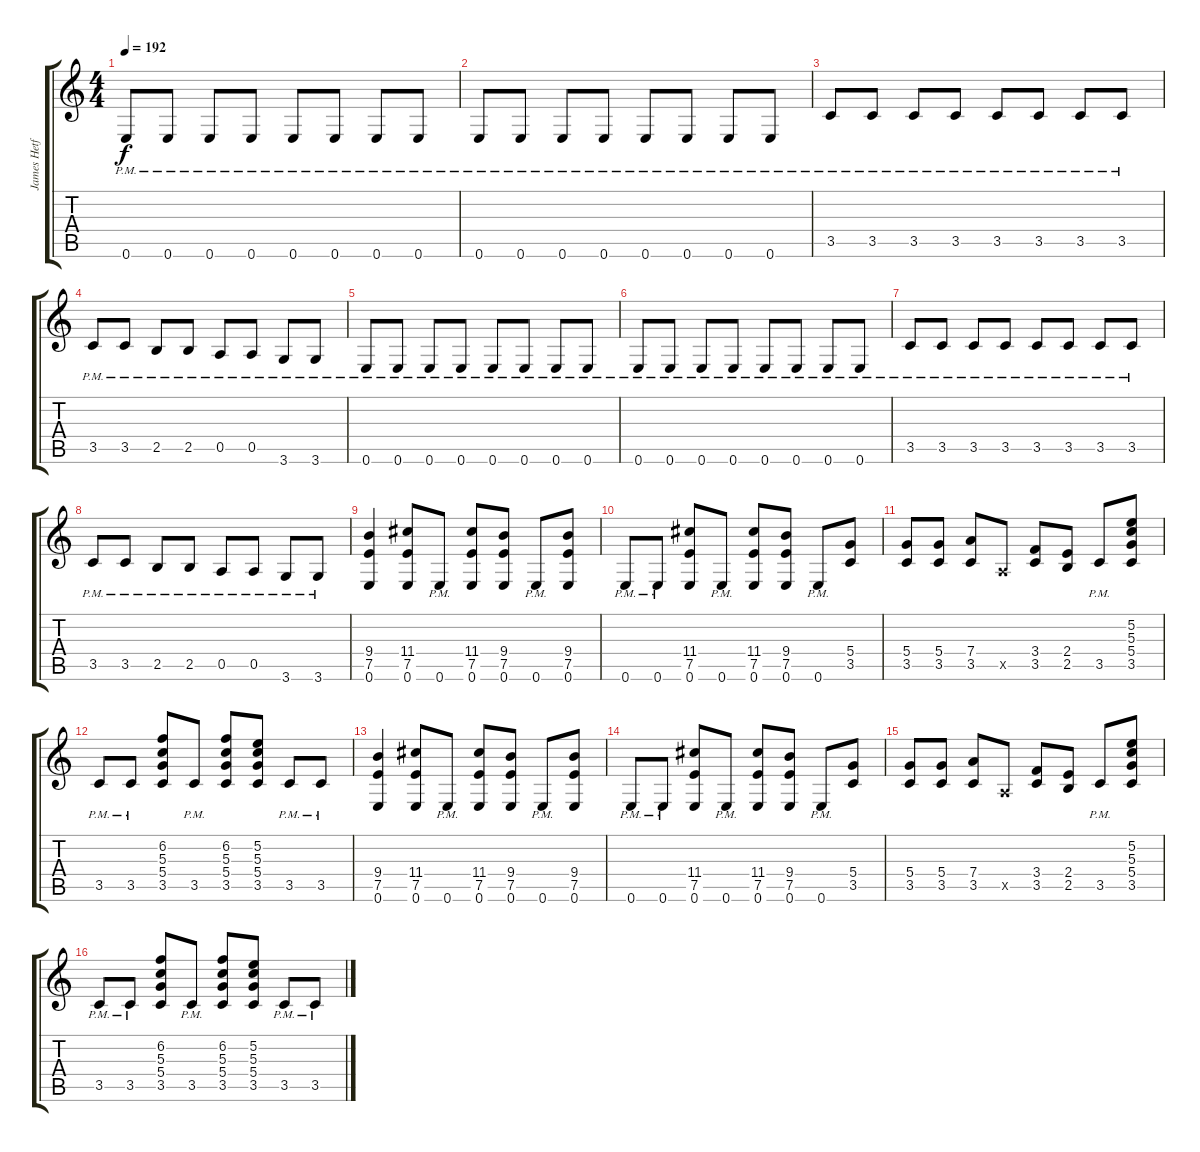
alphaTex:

\track ("James Hetfield (Guitar)" "James Hetf") {instrument distortionguitar}
\staff {score tabs}
\tuning (E4 B3 G3 D3 A2 E2) {hide}
\ts (4 4)
\tempo 192
\clef g2
\ks c
0.6{pm}.8{dy f} 0.6{pm}.8 0.6{pm}.8 0.6{pm}.8 0.6{pm}.8 0.6{pm}.8 0.6{pm}.8 0.6{pm}.8 |
0.6{pm}.8 0.6{pm}.8 0.6{pm}.8 0.6{pm}.8 0.6{pm}.8 0.6{pm}.8 0.6{pm}.8 0.6{pm}.8 |
3.5{pm}.8 3.5{pm}.8 3.5{pm}.8 3.5{pm}.8 3.5{pm}.8 3.5{pm}.8 3.5{pm}.8 3.5{pm}.8 |
3.5{pm}.8 3.5{pm}.8 2.5{pm}.8 2.5{pm}.8 0.5{pm}.8 0.5{pm}.8 3.6{pm}.8 3.6{pm}.8 |
0.6{pm}.8 0.6{pm}.8 0.6{pm}.8 0.6{pm}.8 0.6{pm}.8 0.6{pm}.8 0.6{pm}.8 0.6{pm}.8 |
0.6{pm}.8 0.6{pm}.8 0.6{pm}.8 0.6{pm}.8 0.6{pm}.8 0.6{pm}.8 0.6{pm}.8 0.6{pm}.8 |
3.5{pm}.8 3.5{pm}.8 3.5{pm}.8 3.5{pm}.8 3.5{pm}.8 3.5{pm}.8 3.5{pm}.8 3.5{pm}.8 |
3.5{pm}.8 3.5{pm}.8 2.5{pm}.8 2.5{pm}.8 0.5{pm}.8 0.5{pm}.8 3.6{pm}.8 3.6{pm}.8 |
(9.4 7.5 0.6).4 (11.4 7.5 0.6).8 0.6{pm}.8 (11.4 7.5 0.6).8 (9.4 7.5 0.6).8 0.6{pm}.8 (9.4 7.5 0.6).8 |
0.6{pm}.8 0.6{pm}.8 (11.4 7.5 0.6).8 0.6{pm}.8 (11.4 7.5 0.6).8 (9.4 7.5 0.6).8 0.6{pm}.8 (5.4 3.5).8 |
(5.4 3.5).8 (5.4 3.5).8 (7.4 3.5).8 0.5{x}.8 (3.4 3.5).8 (2.4 2.5).8 3.5{pm}.8 (5.2 5.3 5.4 3.5).8 |
3.5{pm}.8 3.5{pm}.8 (6.2 5.3 5.4 3.5).8 3.5{pm}.8 (6.2 5.3 5.4 3.5).8 (5.2 5.3 5.4 3.5).8 3.5{pm}.8 3.5{pm}.8 |
(9.4 7.5 0.6).4 (11.4 7.5 0.6).8 0.6{pm}.8 (11.4 7.5 0.6).8 (9.4 7.5 0.6).8 0.6{pm}.8 (9.4 7.5 0.6).8 |
0.6{pm}.8 0.6{pm}.8 (11.4 7.5 0.6).8 0.6{pm}.8 (11.4 7.5 0.6).8 (9.4 7.5 0.6).8 0.6{pm}.8 (5.4 3.5).8 |
(5.4 3.5).8 (5.4 3.5).8 (7.4 3.5).8 0.5{x}.8 (3.4 3.5).8 (2.4 2.5).8 3.5{pm}.8 (5.2 5.3 5.4 3.5).8 |
3.5{pm}.8 3.5{pm}.8 (6.2 5.3 5.4 3.5).8 3.5{pm}.8 (6.2 5.3 5.4 3.5).8 (5.2 5.3 5.4 3.5).8 3.5{pm}.8 3.5{pm}.8
